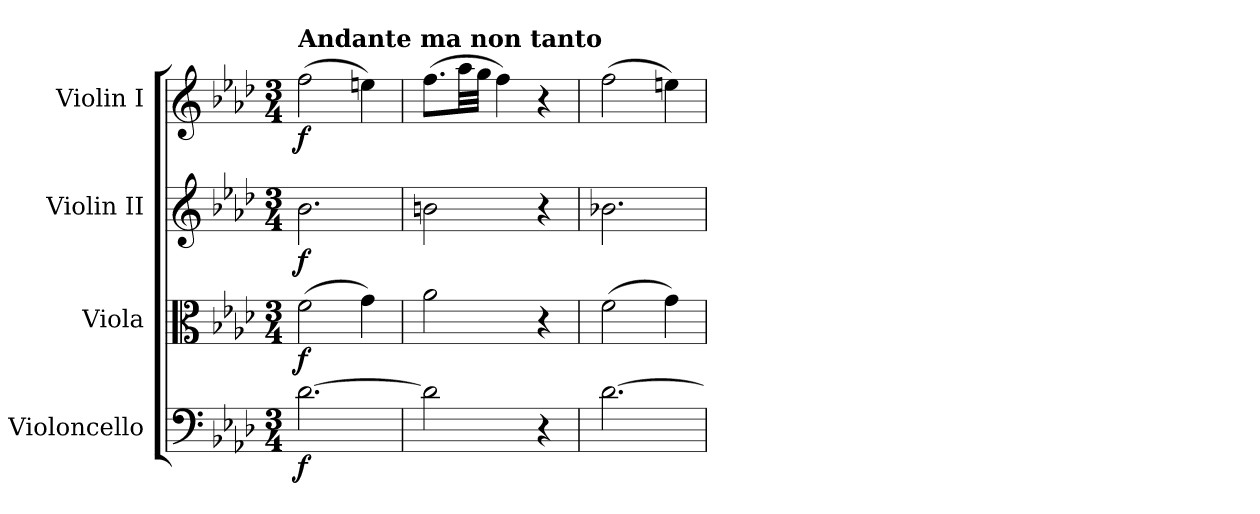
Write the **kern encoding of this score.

**kern	**dynam	**kern	**dynam	**kern	**dynam	**kern	**dynam
*part4	*part4	*part3	*part3	*part2	*part2	*part1	*part1
*staff4	*staff4	*staff3	*staff3	*staff2	*staff2	*staff1	*staff1
*I"Violoncello	*	*I"Viola	*	*I"Violin II	*	*I"Violin I	*
*I'Vc	*	*I'Vla	*	*I'Vln	*	*I'Vln	*
*clefF4	*	*clefC3	*	*clefG2	*	*clefG2	*
*k[b-e-a-d-]	*	*k[b-e-a-d-]	*	*k[b-e-a-d-]	*	*k[b-e-a-d-]	*
*M3/4	*	*M3/4	*	*M3/4	*	*M3/4	*
*MM60	*	*MM60	*	*MM60	*	*MM60	*
=1	=1	=1	=1	=1	=1	=1	=1
!	!	!	!	!	!	!LO:TX:a:B:t=Andante ma non tanto	!
!	!LO:DY:b	!	!LO:DY:b	!	!LO:DY:b	!	!LO:DY:b
[2.d-\	f	(2f\	f	2.b-\	f	(2ff\	f
.	.	4g\)	.	.	.	4een\)	.
=2	=2	=2	=2	=2	=2	=2	=2
2d-\]	.	2a-\	.	2bn\	.	(8.ff\L	.
.	.	.	.	.	.	32aa-\LL	.
.	.	.	.	.	.	32gg\JJJ	.
.	.	.	.	.	.	4ff\)	.
4r	.	4r	.	4r	.	4r	.
=3	=3	=3	=3	=3	=3	=3	=3
[2.d-\	.	(2f\	.	2.b-X\	.	(2ff\	.
.	.	4g\)	.	.	.	4een\)	.
=	=	=	=	=	=	=	=
*-	*-	*-	*-	*-	*-	*-	*-
